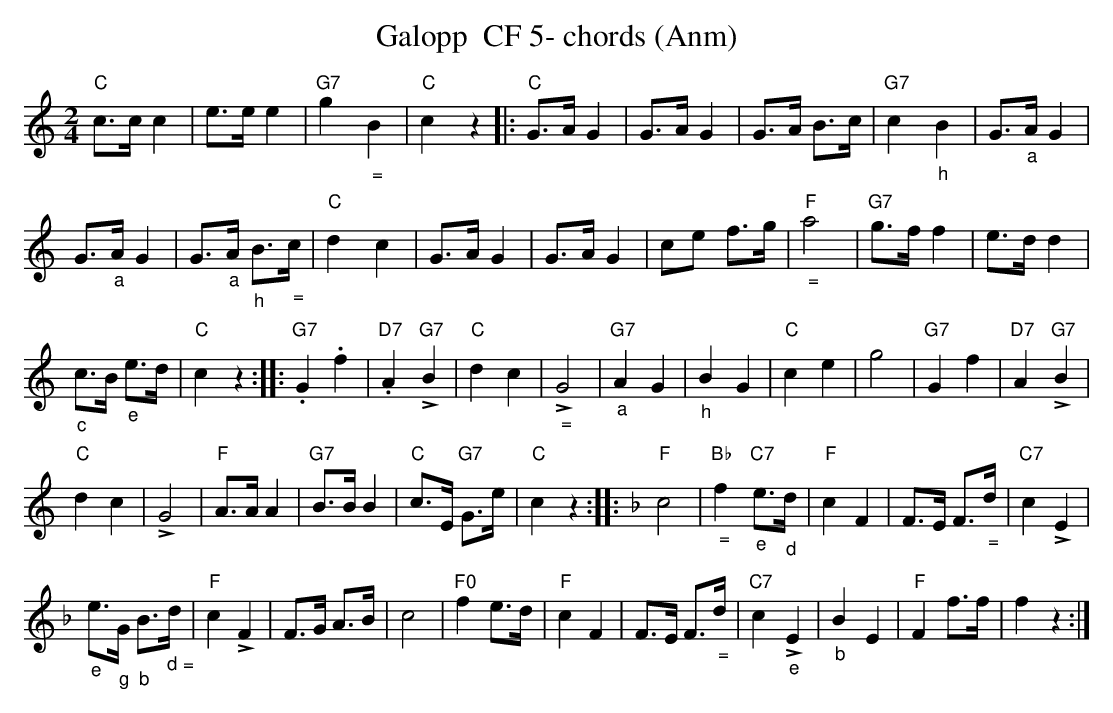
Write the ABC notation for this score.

X:1
T:Galopp  CF 5- chords (Anm)
M:2/4
L:1/8
K:Cmaj%%MIDI gchordon
"C"c>cc2 | e>ee2 | "G7"g2"_ ="B2 | "C"c2z2 |: "C"G>A G2 | G>AG2 | G>A B>c | \
"G7"c2"_h"B2 | G>"_a"A G2 |
 G>"_a"A G2 | G>"_a"A "_h"B>"_ ="c | "C"d2c2 | G>AG2 | G>AG2 | \
ce f>g | "F""_ ="a4 | "G7"g>ff2 | e>dd2 |
 "_c"c>B "_e"e>d | "C"c2z2 :: "G7".G2.f2 | \
"D7".A2 "G7"!>!B2 | "C"d2c2 | !>!"_ ="G4 | "G7""_a"A2G2 | "_h"B2G2 | "C"c2e2 | g4 | "G7"G2f2 | "D7"A2"G7"!>!B2 |
"C"d2c2 | !>!G4 | "F"A>AA2 | "G7"B>BB2 | "C"c>E "G7"G>e | "C"c2z2 :: [K:Fmaj] "F"c4 | "Bb""_ ="f2"C7""_e"e>"_d"d | \
"F"c2F2 | F>E F>"_ ="d | "C7"c2!>!E2 |
 "_e"e>"_g"G "_b"B>"_ d ="d | "F"c2!>!F2 | F>G A>B | \
c4 | "F0"f2 e>d | "F"c2F2 | F>E F>"_ ="d | "C7"c2!>!"_e"E2 | "_b"B2E2 | "F"F2f>f | f2z2 :|
